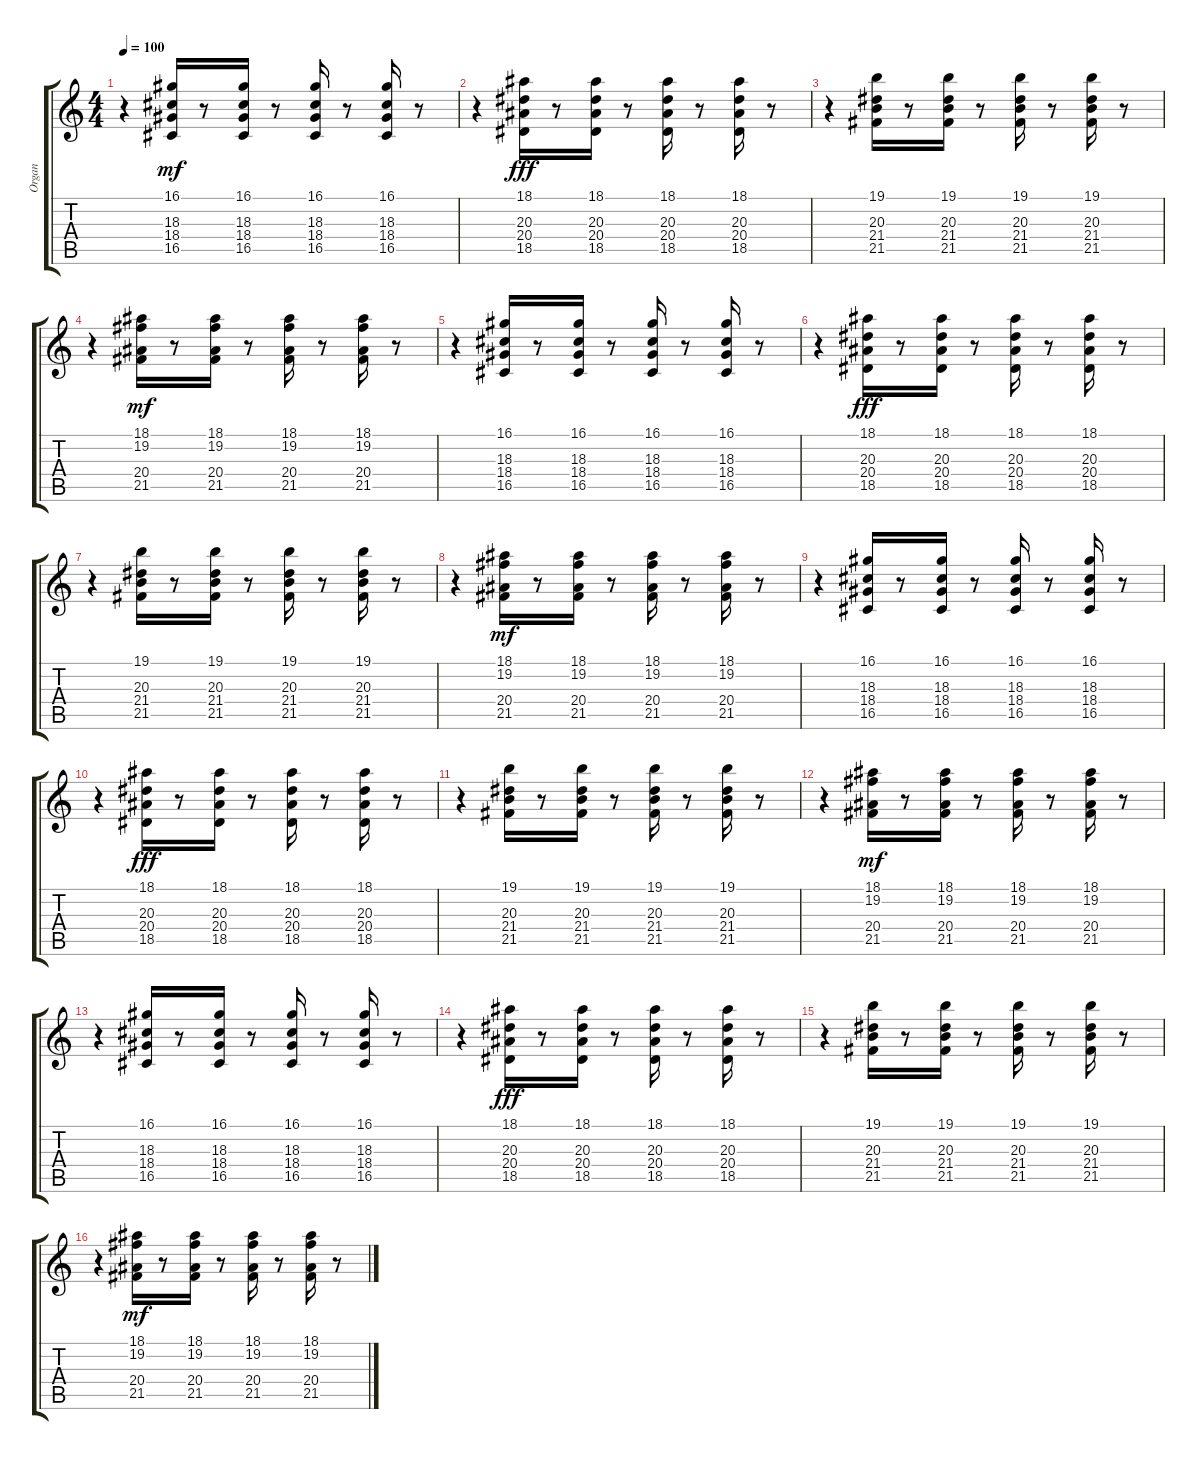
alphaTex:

\track ("Organ" "Organ") {instrument rockorgan}
\staff {score tabs}
\tuning (E4 B3 G3 D3 A2 E2) {hide}
\ts (4 4)
\tempo 100
\clef g2
\ks c
r.4{dy mf} (16.1 18.3 18.4 16.5).16{volume 10} r.8 (16.1 18.3 18.4 16.5).16{volume 9} r.8 (16.1 18.3 18.4 16.5).16{volume 8} r.8 (16.1 18.3 18.4 16.5).16{volume 6} r.8 |
r.4 (18.1 20.3 20.4 18.5).16{dy fff volume 10} r.8 (18.1 20.3 20.4 18.5).16{volume 9} r.8 (18.1 20.3 20.4 18.5).16{volume 8} r.8 (18.1 20.3 20.4 18.5).16{volume 6} r.8 |
r.4 (19.1 20.3 21.4 21.5).16{volume 10} r.8 (19.1 20.3 21.4 21.5).16{volume 9} r.8 (19.1 20.3 21.4 21.5).16{volume 8} r.8 (19.1 20.3 21.4 21.5).16{volume 6} r.8 |
r.4 (18.1 19.2 20.4 21.5).16{dy mf volume 10} r.8 (18.1 19.2 20.4 21.5).16{volume 9} r.8 (18.1 19.2 20.4 21.5).16{volume 8} r.8 (18.1 19.2 20.4 21.5).16{volume 6} r.8 |
r.4 (16.1 18.3 18.4 16.5).16{volume 10} r.8 (16.1 18.3 18.4 16.5).16{volume 9} r.8 (16.1 18.3 18.4 16.5).16{volume 8} r.8 (16.1 18.3 18.4 16.5).16{volume 6} r.8 |
r.4 (18.1 20.3 20.4 18.5).16{dy fff volume 10} r.8 (18.1 20.3 20.4 18.5).16{volume 9} r.8 (18.1 20.3 20.4 18.5).16{volume 8} r.8 (18.1 20.3 20.4 18.5).16{volume 6} r.8 |
r.4 (19.1 20.3 21.4 21.5).16{volume 10} r.8 (19.1 20.3 21.4 21.5).16{volume 9} r.8 (19.1 20.3 21.4 21.5).16{volume 8} r.8 (19.1 20.3 21.4 21.5).16{volume 6} r.8 |
r.4 (18.1 19.2 20.4 21.5).16{dy mf volume 10} r.8 (18.1 19.2 20.4 21.5).16{volume 9} r.8 (18.1 19.2 20.4 21.5).16{volume 8} r.8 (18.1 19.2 20.4 21.5).16{volume 6} r.8 |
r.4 (16.1 18.3 18.4 16.5).16{volume 10} r.8 (16.1 18.3 18.4 16.5).16{volume 9} r.8 (16.1 18.3 18.4 16.5).16{volume 8} r.8 (16.1 18.3 18.4 16.5).16{volume 6} r.8 |
r.4 (18.1 20.3 20.4 18.5).16{dy fff volume 10} r.8 (18.1 20.3 20.4 18.5).16{volume 9} r.8 (18.1 20.3 20.4 18.5).16{volume 8} r.8 (18.1 20.3 20.4 18.5).16{volume 6} r.8 |
r.4 (19.1 20.3 21.4 21.5).16{volume 10} r.8 (19.1 20.3 21.4 21.5).16{volume 9} r.8 (19.1 20.3 21.4 21.5).16{volume 8} r.8 (19.1 20.3 21.4 21.5).16{volume 6} r.8 |
r.4 (18.1 19.2 20.4 21.5).16{dy mf volume 10} r.8 (18.1 19.2 20.4 21.5).16{volume 9} r.8 (18.1 19.2 20.4 21.5).16{volume 8} r.8 (18.1 19.2 20.4 21.5).16{volume 6} r.8 |
r.4 (16.1 18.3 18.4 16.5).16{volume 10} r.8 (16.1 18.3 18.4 16.5).16{volume 9} r.8 (16.1 18.3 18.4 16.5).16{volume 8} r.8 (16.1 18.3 18.4 16.5).16{volume 6} r.8 |
r.4 (18.1 20.3 20.4 18.5).16{dy fff volume 10} r.8 (18.1 20.3 20.4 18.5).16{volume 9} r.8 (18.1 20.3 20.4 18.5).16{volume 8} r.8 (18.1 20.3 20.4 18.5).16{volume 6} r.8 |
r.4 (19.1 20.3 21.4 21.5).16{volume 10} r.8 (19.1 20.3 21.4 21.5).16{volume 9} r.8 (19.1 20.3 21.4 21.5).16{volume 8} r.8 (19.1 20.3 21.4 21.5).16{volume 6} r.8 |
r.4 (18.1 19.2 20.4 21.5).16{dy mf volume 10} r.8 (18.1 19.2 20.4 21.5).16{volume 9} r.8 (18.1 19.2 20.4 21.5).16{volume 8} r.8 (18.1 19.2 20.4 21.5).16{volume 6} r.8
